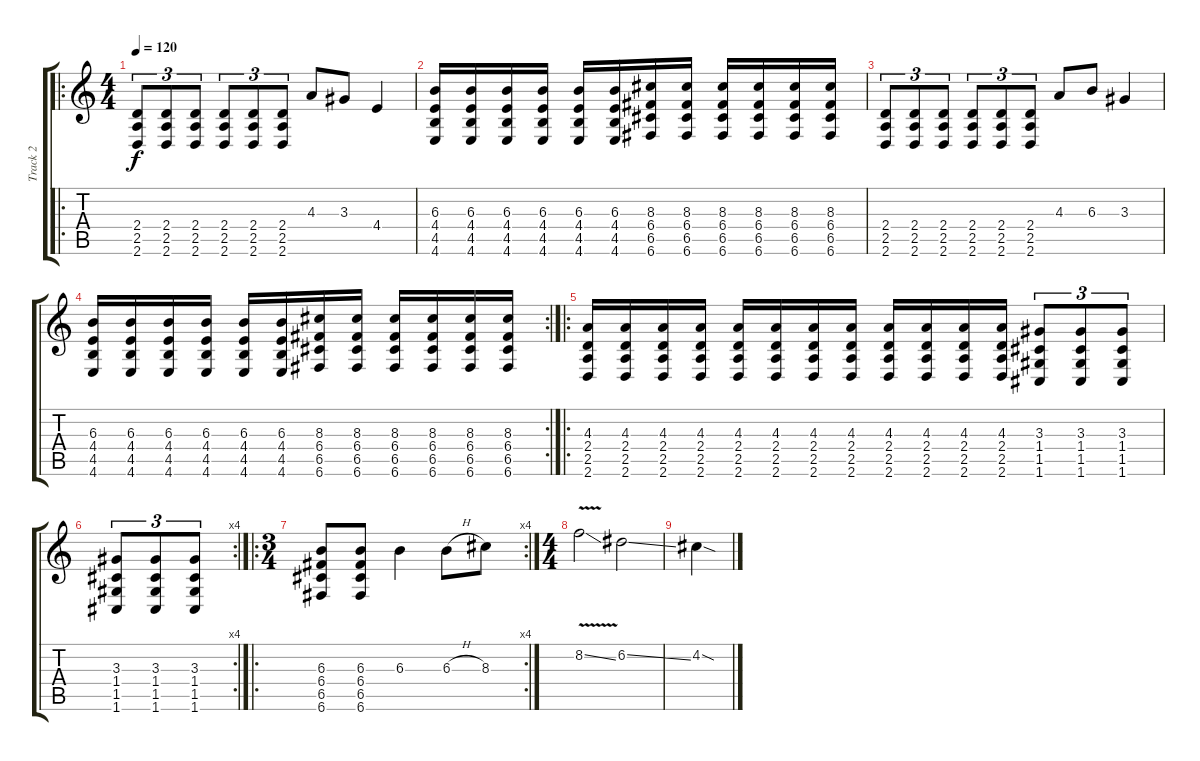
\track ("Track 2" "Track 2") {instrument overdrivenguitar}
\staff {score tabs}
\tuning (D4 A3 F3 C3 G2 C2) {hide}
\ro
\ts (4 4)
\tempo 120
\clef g2
\ks c
(2.4 2.5 2.6).8{tu (3 2) dy f} (2.4 2.5 2.6).8{tu (3 2)} (2.4 2.5 2.6).8{tu (3 2)} (2.4 2.5 2.6).8{tu (3 2)} (2.4 2.5 2.6).8{tu (3 2)} (2.4 2.5 2.6).8{tu (3 2)} 4.3.8 3.3.8 4.4.4 |
(6.3 4.4 4.5 4.6).16 (6.3 4.4 4.5 4.6).16 (6.3 4.4 4.5 4.6).16 (6.3 4.4 4.5 4.6).16 (6.3 4.4 4.5 4.6).16 (6.3 4.4 4.5 4.6).16 (8.3 6.4 6.5 6.6).16 (8.3 6.4 6.5 6.6).16 (8.3 6.4 6.5 6.6).16 (8.3 6.4 6.5 6.6).16 (8.3 6.4 6.5 6.6).16 (8.3 6.4 6.5 6.6).16 |
(2.4 2.5 2.6).8{tu (3 2)} (2.4 2.5 2.6).8{tu (3 2)} (2.4 2.5 2.6).8{tu (3 2)} (2.4 2.5 2.6).8{tu (3 2)} (2.4 2.5 2.6).8{tu (3 2)} (2.4 2.5 2.6).8{tu (3 2)} 4.3.8 6.3.8 3.3.4 |
\rc 2
(6.3 4.4 4.5 4.6).16 (6.3 4.4 4.5 4.6).16 (6.3 4.4 4.5 4.6).16 (6.3 4.4 4.5 4.6).16 (6.3 4.4 4.5 4.6).16 (6.3 4.4 4.5 4.6).16 (8.3 6.4 6.5 6.6).16 (8.3 6.4 6.5 6.6).16 (8.3 6.4 6.5 6.6).16 (8.3 6.4 6.5 6.6).16 (8.3 6.4 6.5 6.6).16 (8.3 6.4 6.5 6.6).16 |
\ro
(4.3 2.4 2.5 2.6).16 (4.3 2.4 2.5 2.6).16 (4.3 2.4 2.5 2.6).16 (4.3 2.4 2.5 2.6).16 (4.3 2.4 2.5 2.6).16 (4.3 2.4 2.5 2.6).16 (4.3 2.4 2.5 2.6).16 (4.3 2.4 2.5 2.6).16 (4.3 2.4 2.5 2.6).16 (4.3 2.4 2.5 2.6).16 (4.3 2.4 2.5 2.6).16 (4.3 2.4 2.5 2.6).16 (3.3 1.4 1.5 1.6).8{tu (3 2)} (3.3 1.4 1.5 1.6).8{tu (3 2)} (3.3 1.4 1.5 1.6).8{tu (3 2)} |
\rc 4
(3.3 1.4 1.5 1.6).8{tu (3 2)} (3.3 1.4 1.5 1.6).8{tu (3 2)} (3.3 1.4 1.5 1.6).8{tu (3 2)} |
\ro
\rc 4
\ts (3 4)
(6.3 6.4 6.5 6.6).8 (6.3 6.4 6.5 6.6).8 6.3.4 6.3{h}.8 8.3.8 |
\ts (4 4)
8.2{v ss}.2 6.2{ss}.2 |
4.2{sod}.4
